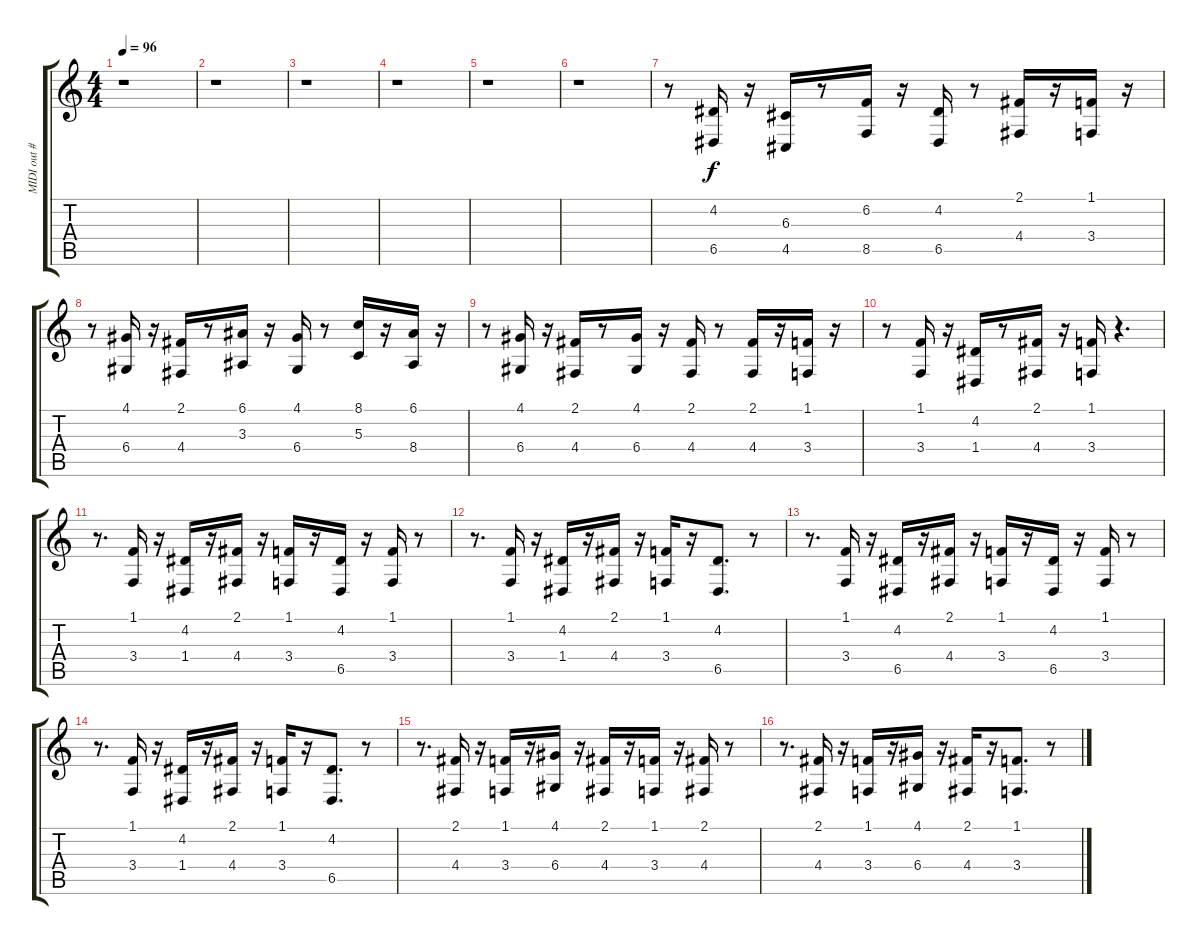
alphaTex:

\track ("MIDI out #5" "MIDI out #") {instrument violin}
\staff {score tabs}
\tuning (E4 B3 G3 D3 A2 E2) {hide}
\ts (4 4)
\tempo 96
\clef g2
\ks c
r.1{dy f} |
r.1 |
r.1 |
r.1 |
r.1 |
r.1 |
r.8 (4.2 6.5).16 r.16 (6.3 4.5).16 r.8 (6.2 8.5).16 r.16 (4.2 6.5).16 r.8 (2.1 4.4).16 r.16 (1.1 3.4).16 r.16 |
r.8 (4.1 6.4).16 r.16 (2.1 4.4).16 r.8 (6.1 3.3).16 r.16 (4.1 6.4).16 r.8 (8.1 5.3).16 r.16 (6.1 8.4).16 r.16 |
r.8 (4.1 6.4).16 r.16 (2.1 4.4).16 r.8 (4.1 6.4).16 r.16 (2.1 4.4).16 r.8 (2.1 4.4).16 r.16 (1.1 3.4).16 r.16 |
r.8 (1.1 3.4).16 r.16 (4.2 1.4).16 r.8 (2.1 4.4).16 r.16 (1.1 3.4).16 r.4{d} |
r.8{d} (1.1 3.4).16 r.16 (4.2 1.4).16 r.16 (2.1 4.4).16 r.16 (1.1 3.4).16 r.16 (4.2 6.5).16 r.16 (1.1 3.4).16 r.8 |
r.8{d} (1.1 3.4).16 r.16 (4.2 1.4).16 r.16 (2.1 4.4).16 r.16 (1.1 3.4).16 r.16 (4.2 6.5).8{d} r.8 |
r.8{d} (1.1 3.4).16 r.16 (4.2 6.5).16 r.16 (2.1 4.4).16 r.16 (1.1 3.4).16 r.16 (4.2 6.5).16 r.16 (1.1 3.4).16 r.8 |
r.8{d} (1.1 3.4).16 r.16 (4.2 1.4).16 r.16 (2.1 4.4).16 r.16 (1.1 3.4).16 r.16 (4.2 6.5).8{d} r.8 |
r.8{d} (2.1 4.4).16 r.16 (1.1 3.4).16 r.16 (4.1 6.4).16 r.16 (2.1 4.4).16 r.16 (1.1 3.4).16 r.16 (2.1 4.4).16 r.8 |
r.8{d} (2.1 4.4).16 r.16 (1.1 3.4).16 r.16 (4.1 6.4).16 r.16 (2.1 4.4).16 r.16 (1.1 3.4).8{d} r.8
